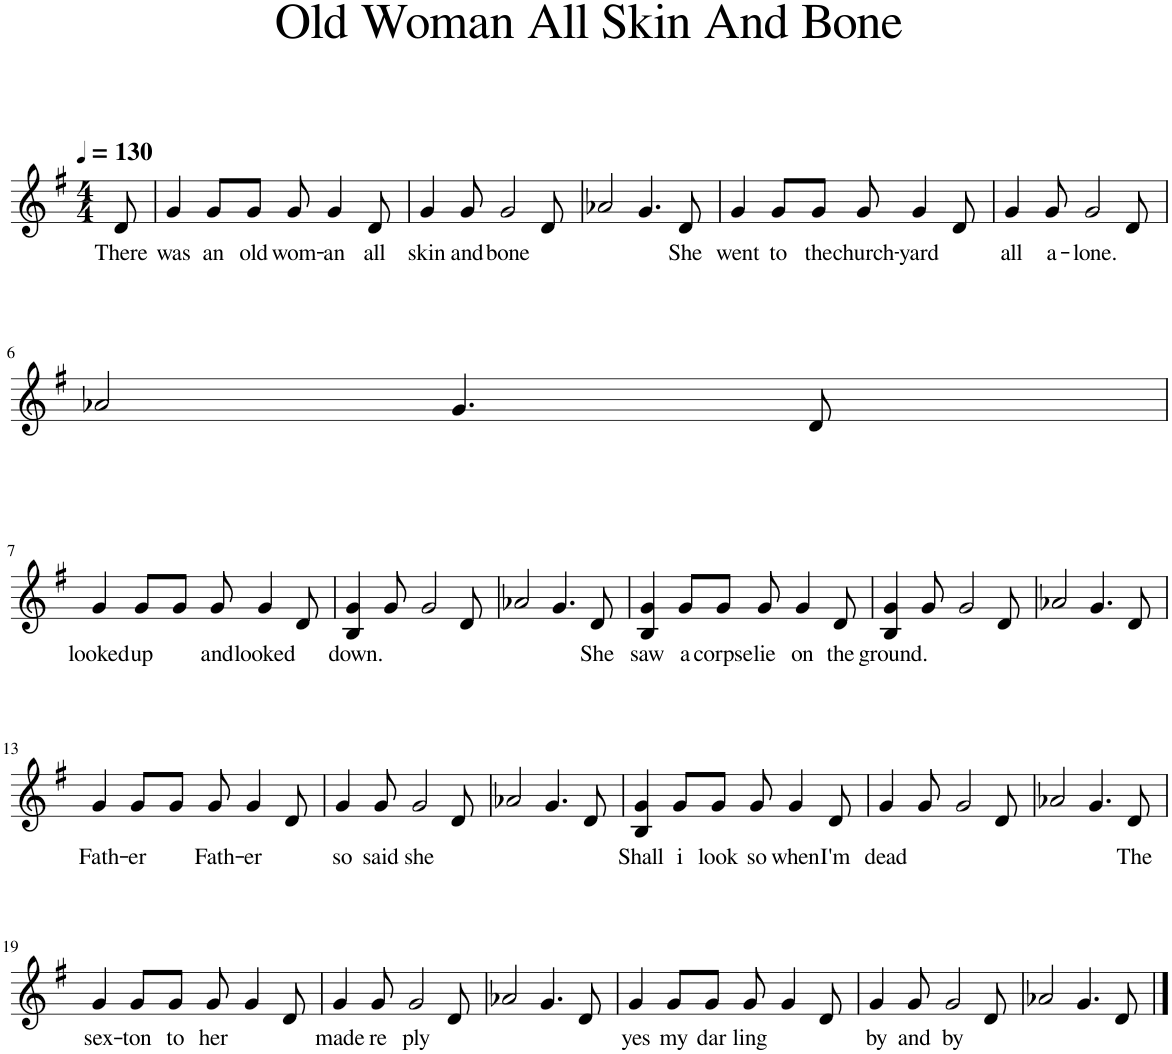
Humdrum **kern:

**kern	**text
*part1	*part1
*staff1	*staff1
*I"Violin	*
*I'Vln	*
*clefG2	*
*k[f#]	*
*M4/4	*
*MM130	*
=	=
!	!LO:LY:b
8d/	There
=1	=1
!	!LO:LY:b
4g/	was
!	!LO:LY:b
8g/L	an
!	!LO:LY:b
8g/J	old
!	!LO:LY:b
8g/	wom-
!	!LO:LY:b
4g/	-an
!	!LO:LY:b
8d/	all
=2	=2
!	!LO:LY:b
4g/	skin
!	!LO:LY:b
8g/	and
!	!LO:LY:b
2g/	bone
8d/	.
=3	=3
2a-X/	.
4.g/	.
!	!LO:LY:b
8d/	She
=4	=4
!	!LO:LY:b
4g/	went
!	!LO:LY:b
8g/L	to
!	!LO:LY:b
8g/J	the
!	!LO:LY:b
8g/	church-
!	!LO:LY:b
4g/	-yard
8d/	.
=5	=5
!	!LO:LY:b
4g/	all
!	!LO:LY:b
8g/	a-
!	!LO:LY:b
2g/	-lone.
8d/	.
!!LO:LB:g=z
=6	=6
2a-X/	.
4.g/	.
8d/	.
!!LO:LB:g=z
=7	=7
!	!LO:LY:b
4g/	looked
!	!LO:LY:b
8g/L	up
8g/J	.
!	!LO:LY:b
8g/	and
!	!LO:LY:b
4g/	looked
8d/	.
=8	=8
!	!LO:LY:b
4B/ 4g/	down.
8g/	.
2g/	.
8d/	.
=9	=9
2a-X/	.
4.g/	.
!	!LO:LY:b
8d/	She
=10	=10
!	!LO:LY:b
4B/ 4g/	saw
!	!LO:LY:b
8g/L	a
!	!LO:LY:b
8g/J	corpse
!	!LO:LY:b
8g/	lie
!	!LO:LY:b
4g/	on
!	!LO:LY:b
8d/	the
=11	=11
!	!LO:LY:b
4B/ 4g/	ground.
8g/	.
2g/	.
8d/	.
=12	=12
2a-X/	.
4.g/	.
8d/	.
!!LO:LB:g=z
=13	=13
!	!LO:LY:b
4g/	Fath-
!	!LO:LY:b
8g/L	-er
8g/J	.
!	!LO:LY:b
8g/	Fath-
!	!LO:LY:b
4g/	-er
8d/	.
=14	=14
!	!LO:LY:b
4g/	so
!	!LO:LY:b
8g/	said
!	!LO:LY:b
2g/	she
8d/	.
=15	=15
2a-X/	.
4.g/	.
8d/	.
=16	=16
!	!LO:LY:b
4B/ 4g/	Shall
!	!LO:LY:b
8g/L	i
!	!LO:LY:b
8g/J	look
!	!LO:LY:b
8g/	so
!	!LO:LY:b
4g/	when
!	!LO:LY:b
8d/	I'm
=17	=17
!	!LO:LY:b
4g/	dead
8g/	.
2g/	.
8d/	.
=18	=18
2a-X/	.
4.g/	.
!	!LO:LY:b
8d/	The
!!LO:LB:g=z
=19	=19
!	!LO:LY:b
4g/	sex-
!	!LO:LY:b
8g/L	-ton
!	!LO:LY:b
8g/J	to
!	!LO:LY:b
8g/	her
4g/	.
8d/	.
=20	=20
!	!LO:LY:b
4g/	made
!	!LO:LY:b
8g/	re
!	!LO:LY:b
2g/	ply
8d/	.
=21	=21
2a-X/	.
4.g/	.
8d/	.
=22	=22
!	!LO:LY:b
4g/	yes
!	!LO:LY:b
8g/L	my
!	!LO:LY:b
8g/J	dar
!	!LO:LY:b
8g/	ling
4g/	.
8d/	.
=23	=23
!	!LO:LY:b
4g/	by
!	!LO:LY:b
8g/	and
!	!LO:LY:b
2g/	by
8d/	.
=24	=24
2a-X/	.
4.g/	.
8d/	.
==	==
*-	*-
